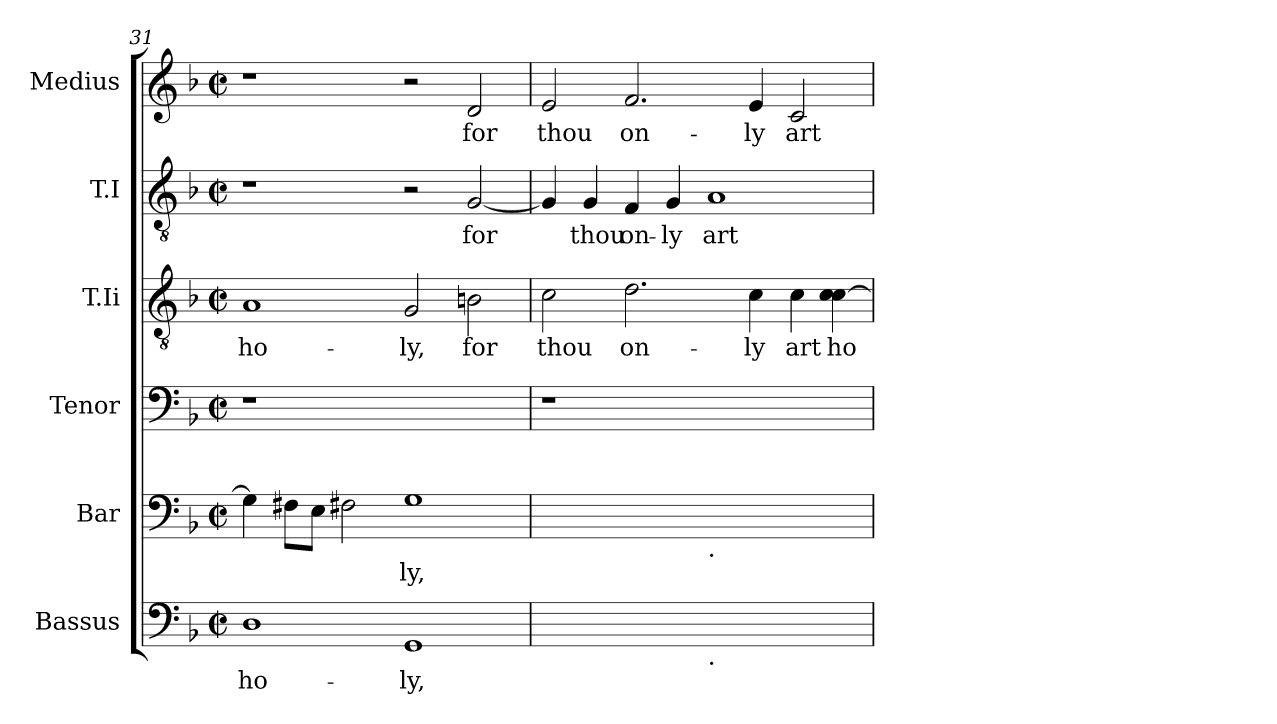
**kern	**text	**kern	**text	**kern	**kern	**text	**kern	**text	**kern	**text
*part6	*part6	*part5	*part5	*part4	*part3	*part3	*part2	*part2	*part1	*part1
*staff6	*staff6	*staff5	*staff5	*staff4	*staff3	*staff3	*staff2	*staff2	*staff1	*staff1
*I"Bassus	*	*I"Bar	*	*I"Tenor	*I"T.Ii	*	*I"T.I	*	*I"Medius	*
*I'B	*	*I'Bar	*	*	*I'T.Ii	*	*I'T.I	*	*I'M	*
*clefF4	*	*clefF4	*	*clefF4	*clefGv2	*	*clefGv2	*	*clefG2	*
*k[b-]	*	*k[b-]	*	*k[b-]	*k[b-]	*	*k[b-]	*	*k[b-]	*
*F:	*	*F:	*	*F:	*F:	*	*F:	*	*F:	*
*M2/2	*	*M2/2	*	*M2/2	*M2/2	*	*M2/2	*	*M2/2	*
*met(c|)	*	*met(c|)	*	*met(c|)	*met(c|)	*	*met(c|)	*	*met(c|)	*
=31	=31	=31	=31	=31	=31	=31	=31	=31	=31	=31
!	!LO:LY:b:cj	!	!LO:LY:b:cj	!	!	!LO:LY:b:cj	!	!	!	!
1D	ho-	4G\]	--	1r	1A	ho-	1r	.	1r	.
!	!	!	!LO:LY:b:cj	!	!	!	!	!	!	!
.	.	8F#X\L	--	.	.	.	.	.	.	.
!	!	!	!LO:LY:b:cj	!	!	!	!	!	!	!
.	.	8E\J	--	.	.	.	.	.	.	.
!	!	!	!LO:LY:b:cj	!	!	!	!	!	!	!
.	.	2F#X\	--	.	.	.	.	.	.	.
!	!LO:LY:b:cj	!	!LO:LY:b:cj	!	!	!LO:LY:b:cj	!	!	!	!
1GG	-ly,	1G	-ly,	1ryy	2G/	-ly,	2r	.	2r	.
!	!	!	!	!	!	!LO:LY:b:cj	!	!LO:LY:b:rj	!	!LO:LY:b:cj
.	.	.	.	.	2Bn\	for	[>2G/	for	2d/	for
!!LO:PB:g=z
=32	=32	=32	=32	=32	=32	=32	=32	=32	=32	=32
!	!	!	!	!	!	!LO:LY:b:cj	!	!LO:LY:b:rj	!	!LO:LY:b:cj
1ryy	.	1ryy	.	1r	2c\	thou	4G/]	.	2e/	thou
!	!	!	!	!	!	!	!	!LO:LY:b:rj	!	!
.	.	.	.	.	.	.	4G/	thou	.	.
!	!	!	!	!	!	!LO:LY:b:cj	!	!LO:LY:b:rj	!	!LO:LY:b:cj
.	.	.	.	.	2.d\	on-	4F/	on-	2.f/	on-
!	!	!	!	!	!	!	!	!LO:LY:b:rj	!	!
.	.	.	.	.	.	.	4G/	-ly	.	.
!	!	!LO:TX:b:t=.	!	!	!	!	!	!	!	!
!LO:TX:b:t=.	!	!	!	!	!	!	!	!	!	!
!	!	!	!	!	!	!	!	!LO:LY:b:rj	!	!
1ryy	.	1ryy	.	1ryy	.	.	1A	art	.	.
!	!	!	!	!	!	!LO:LY:b:cj	!	!	!	!LO:LY:b:cj
.	.	.	.	.	4c\	-ly	.	.	4e/	-ly
!	!	!	!	!	!	!LO:LY:b:cj	!	!	!	!LO:LY:b:cj
.	.	.	.	.	4c\	art	.	.	2c/	art
!	!	!	!	!	!	!LO:LY:b:cj	!	!	!	!
.	.	.	.	.	4c\ [>4c\	ho-	.	.	.	.
=	=	=	=	=	=	=	=	=	=	=
*-	*-	*-	*-	*-	*-	*-	*-	*-	*-	*-
